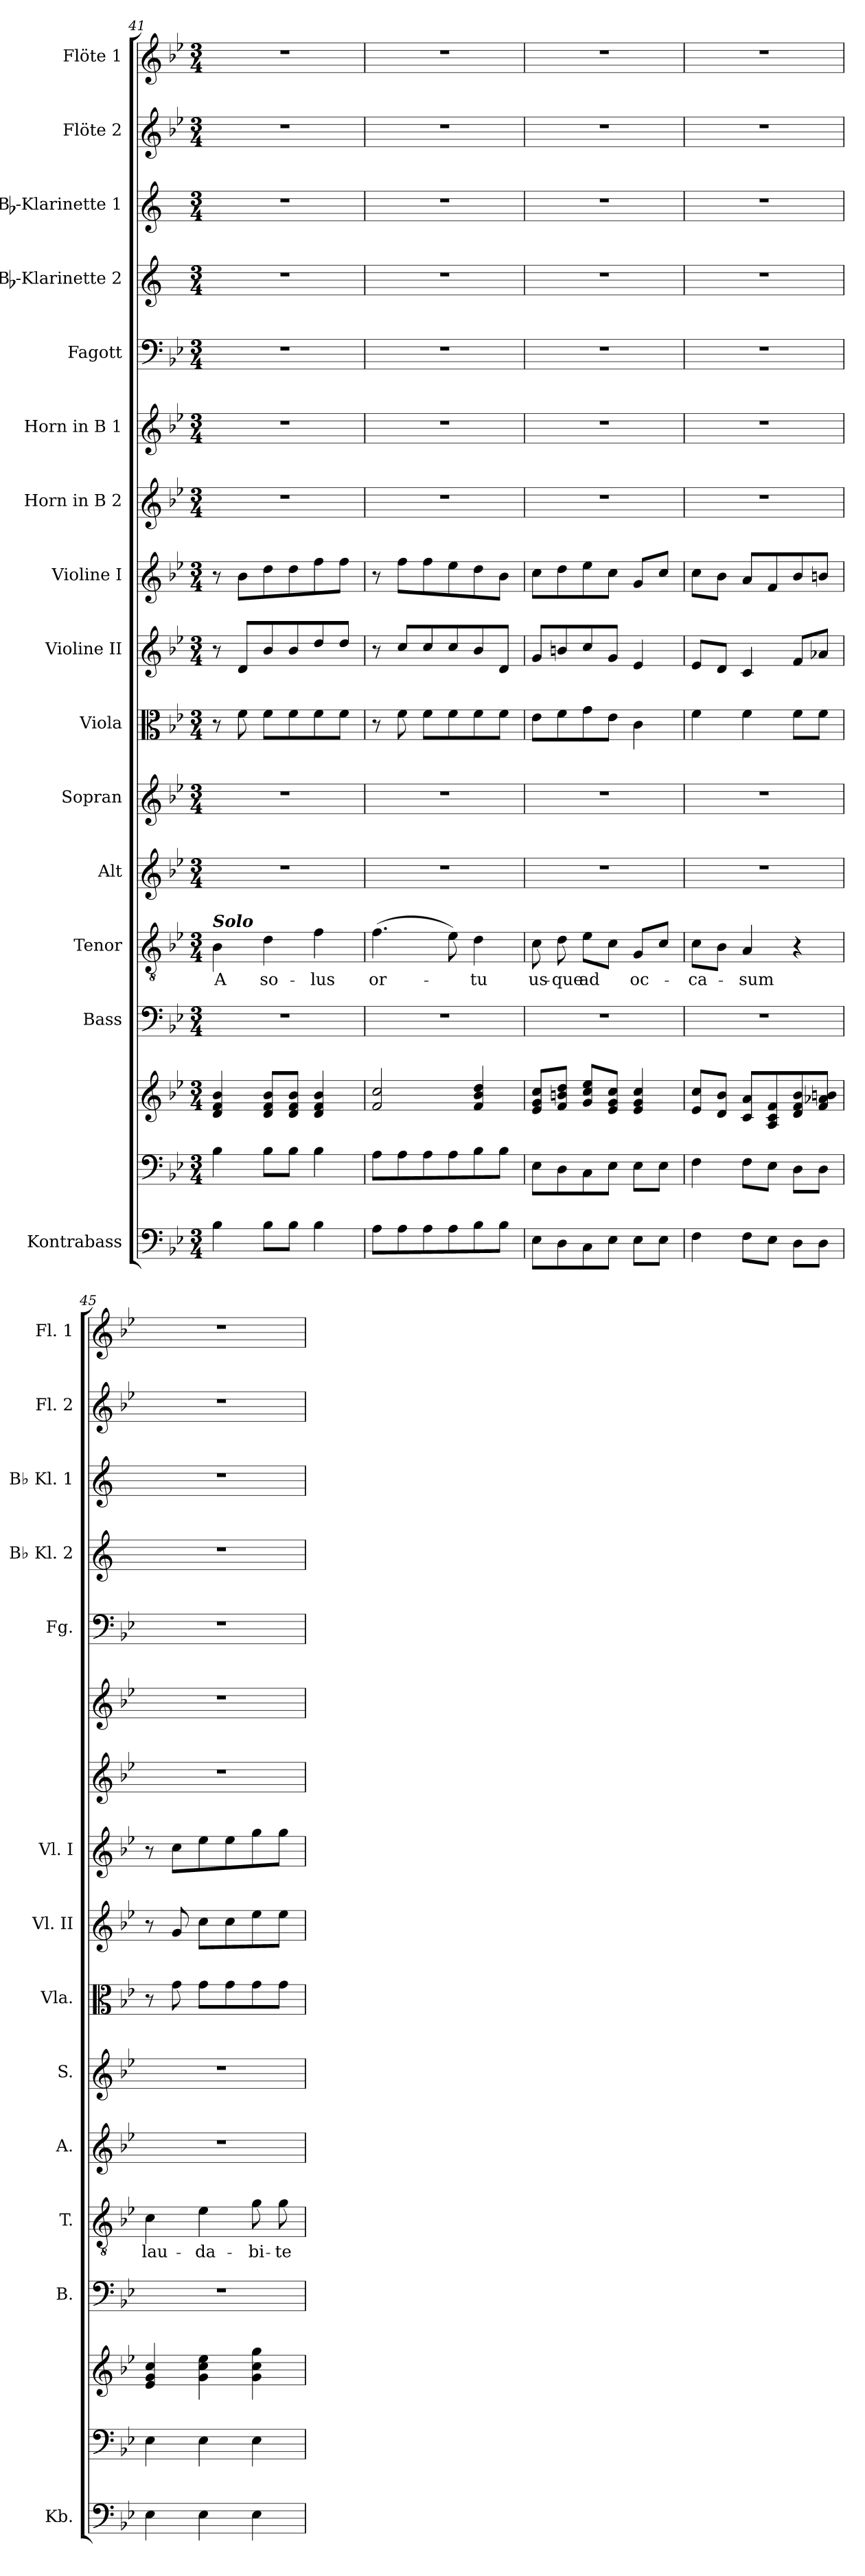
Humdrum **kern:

**kern	**kern	**kern	**kern	**kern	**text	**kern	**kern	**kern	**kern	**kern	**kern	**kern	**kern	**kern	**kern	**kern	**kern
*part16	*part15	*part15	*part14	*part13	*part13	*part12	*part11	*part10	*part9	*part8	*part7	*part6	*part5	*part4	*part3	*part2	*part1
*staff17	*staff16	*staff15	*staff14	*staff13	*staff13	*staff12	*staff11	*staff10	*staff9	*staff8	*staff7	*staff6	*staff5	*staff4	*staff3	*staff2	*staff1
*I"Kontrabass	*	*	*I"Bass	*I"Tenor	*	*I"Alt	*I"Sopran	*I"Viola	*I"Violine II	*I"Violine I	*I"Horn in B 2	*I"Horn in B 1	*I"Fagott	*I"Bb-Klarinette 2	*I"Bb-Klarinette 1	*I"Flöte 2	*I"Flöte 1
*I'Kb.	*	*	*I'B.	*I'T.	*	*I'A.	*I'S.	*I'Vla.	*I'Vl. II	*I'Vl. I	*	*	*I'Fg.	*I'Bb Kl. 2	*I'Bb Kl. 1	*I'Fl. 2	*I'Fl. 1
*clefF4	*clefF4	*clefG2	*clefF4	*clefGv2	*	*clefG2	*clefG2	*clefC3	*clefG2	*clefG2	*clefG2	*clefG2	*clefF4	*clefG2	*clefG2	*clefG2	*clefG2
*ITrd7c12	*	*	*	*	*	*	*	*	*	*	*ITrd8c14	*ITrd8c14	*	*ITrd1c2	*ITrd1c2	*	*
*k[b-e-]	*k[b-e-]	*k[b-e-]	*k[b-e-]	*k[b-e-]	*	*k[b-e-]	*k[b-e-]	*k[b-e-]	*k[b-e-]	*k[b-e-]	*k[b-e-]	*k[b-e-]	*k[b-e-]	*k[b-e-]	*k[b-e-]	*k[b-e-]	*k[b-e-]
*B-:	*B-:	*B-:	*B-:	*B-:	*	*B-:	*B-:	*B-:	*B-:	*B-:	*B-:	*B-:	*B-:	*B-:	*B-:	*B-:	*B-:
*M3/4	*M3/4	*M3/4	*M3/4	*M3/4	*	*M3/4	*M3/4	*M3/4	*M3/4	*M3/4	*M3/4	*M3/4	*M3/4	*M3/4	*M3/4	*M3/4	*M3/4
=41	=41	=41	=41	=41	=41	=41	=41	=41	=41	=41	=41	=41	=41	=41	=41	=41	=41
!	!	!	!	!LO:TX:a:Bi:t=Solo	!	!	!	!	!	!	!	!	!	!	!	!	!
!	!	!	!	!	!LO:LY:b	!	!	!	!	!	!	!	!	!	!	!	!
4BB-\	4B-\	4d/ 4f/ 4b-/	2.r	4B-\	A	2.r	2.r	8r	8r	8r	2.r	2.r	2.r	2.r	2.r	2.r	2.r
.	.	.	.	.	.	.	.	8f\	8d/L	8b-\L	.	.	.	.	.	.	.
!	!	!	!	!	!LO:LY:b	!	!	!	!	!	!	!	!	!	!	!	!
8BB-\L	8B-\L	8d/ 8f/ 8b-/L	.	4d\	so-	.	.	8f\L	8b-/	8dd\	.	.	.	.	.	.	.
8BB-\J	8B-\J	8d/ 8f/ 8b-/J	.	.	.	.	.	8f\	8b-/	8dd\	.	.	.	.	.	.	.
!	!	!	!	!	!LO:LY:b	!	!	!	!	!	!	!	!	!	!	!	!
4BB-\	4B-\	4d/ 4f/ 4b-/	.	4f\	-lus	.	.	8f\	8dd/	8ff\	.	.	.	.	.	.	.
.	.	.	.	.	.	.	.	8f\J	8dd/J	8ff\J	.	.	.	.	.	.	.
=42	=42	=42	=42	=42	=42	=42	=42	=42	=42	=42	=42	=42	=42	=42	=42	=42	=42
!	!	!	!	!	!LO:LY:b	!	!	!	!	!	!	!	!	!	!	!	!
8AA\L	8A\L	2f/ 2cc/	2.r	(>4.f\	or-	2.r	2.r	8r	8r	8r	2.r	2.r	2.r	2.r	2.r	2.r	2.r
8AA\	8A\	.	.	.	.	.	.	8f\	8cc/L	8ff\L	.	.	.	.	.	.	.
8AA\	8A\	.	.	.	.	.	.	8f\L	8cc/	8ff\	.	.	.	.	.	.	.
8AA\	8A\	.	.	8e-\)	.	.	.	8f\	8cc/	8ee-\	.	.	.	.	.	.	.
!	!	!	!	!	!LO:LY:b	!	!	!	!	!	!	!	!	!	!	!	!
8BB-\	8B-\	4f/ 4b-/ 4dd/	.	4d\	-tu	.	.	8f\	8b-/	8dd\	.	.	.	.	.	.	.
8BB-\J	8B-\J	.	.	.	.	.	.	8f\J	8d/J	8b-\J	.	.	.	.	.	.	.
=43	=43	=43	=43	=43	=43	=43	=43	=43	=43	=43	=43	=43	=43	=43	=43	=43	=43
!	!	!	!	!	!LO:LY:b	!	!	!	!	!	!	!	!	!	!	!	!
8EE-\L	8E-\L	8e-/ 8g/ 8cc/L	2.r	8c\	us-	2.r	2.r	8e-\L	8g/L	8cc\L	2.r	2.r	2.r	2.r	2.r	2.r	2.r
!	!	!	!	!	!LO:LY:b	!	!	!	!	!	!	!	!	!	!	!	!
8DD\	8D\	8f/ 8bn/ 8dd/J	.	8d\	-que	.	.	8f\	8bn/	8dd\	.	.	.	.	.	.	.
!	!	!	!	!	!LO:LY:b	!	!	!	!	!	!	!	!	!	!	!	!
8CC\	8C\	8g/ 8cc/ 8ee-/L	.	8e-\L	ad	.	.	8g\	8cc/	8ee-\	.	.	.	.	.	.	.
8EE-\J	8E-\J	8e-/ 8g/ 8cc/J	.	8c\J	.	.	.	8e-\J	8g/J	8cc\J	.	.	.	.	.	.	.
!	!	!	!	!	!LO:LY:b	!	!	!	!	!	!	!	!	!	!	!	!
8EE-\L	8E-\L	4e-/ 4g/ 4cc/	.	8G/L	oc-	.	.	4c\	4e-/	8g/L	.	.	.	.	.	.	.
8EE-\J	8E-\J	.	.	8c/J	.	.	.	.	.	8cc/J	.	.	.	.	.	.	.
=44	=44	=44	=44	=44	=44	=44	=44	=44	=44	=44	=44	=44	=44	=44	=44	=44	=44
!	!	!	!	!	!LO:LY:b	!	!	!	!	!	!	!	!	!	!	!	!
4FF\	4F\	8e-/ 8cc/L	2.r	8c\L	-ca-	2.r	2.r	4f\	8e-/L	8cc\L	2.r	2.r	2.r	2.r	2.r	2.r	2.r
.	.	8d/ 8b-/J	.	8B-\J	.	.	.	.	8d/J	8b-\J	.	.	.	.	.	.	.
!	!	!	!	!	!LO:LY:b	!	!	!	!	!	!	!	!	!	!	!	!
8FF\L	8F\L	8c/ 8a/L	.	4A/	-sum	.	.	4f\	4c/	8a/L	.	.	.	.	.	.	.
8EE-\J	8E-\J	8A/ 8c/ 8f/	.	.	.	.	.	.	.	8f/	.	.	.	.	.	.	.
8DD\L	8D\L	8d/ 8f/ 8b-/	.	4r	.	.	.	8f\L	8f/L	8b-/	.	.	.	.	.	.	.
8DD\J	8D\J	8f/ 8a-X/ 8bn/J	.	.	.	.	.	8f\J	8a-X/J	8bn/J	.	.	.	.	.	.	.
!!LO:PB:g=z
=45	=45	=45	=45	=45	=45	=45	=45	=45	=45	=45	=45	=45	=45	=45	=45	=45	=45
!	!	!	!	!	!LO:LY:b	!	!	!	!	!	!	!	!	!	!	!	!
4EE-\	4E-\	4e-/ 4g/ 4cc/	2.r	4c\	lau-	2.r	2.r	8r	8r	8r	2.r	2.r	2.r	2.r	2.r	2.r	2.r
.	.	.	.	.	.	.	.	8g\	8g/	8cc\L	.	.	.	.	.	.	.
!	!	!	!	!	!LO:LY:b	!	!	!	!	!	!	!	!	!	!	!	!
4EE-\	4E-\	4g\ 4cc\ 4ee-\	.	4e-\	-da-	.	.	8g\L	8cc\L	8ee-\	.	.	.	.	.	.	.
.	.	.	.	.	.	.	.	8g\	8cc\	8ee-\	.	.	.	.	.	.	.
!	!	!	!	!	!LO:LY:b	!	!	!	!	!	!	!	!	!	!	!	!
4EE-\	4E-\	4g\ 4cc\ 4gg\	.	8g\	-bi-	.	.	8g\	8ee-\	8gg\	.	.	.	.	.	.	.
!	!	!	!	!	!LO:LY:b	!	!	!	!	!	!	!	!	!	!	!	!
.	.	.	.	8g\	-te	.	.	8g\J	8ee-\J	8gg\J	.	.	.	.	.	.	.
=	=	=	=	=	=	=	=	=	=	=	=	=	=	=	=	=	=
*-	*-	*-	*-	*-	*-	*-	*-	*-	*-	*-	*-	*-	*-	*-	*-	*-	*-
